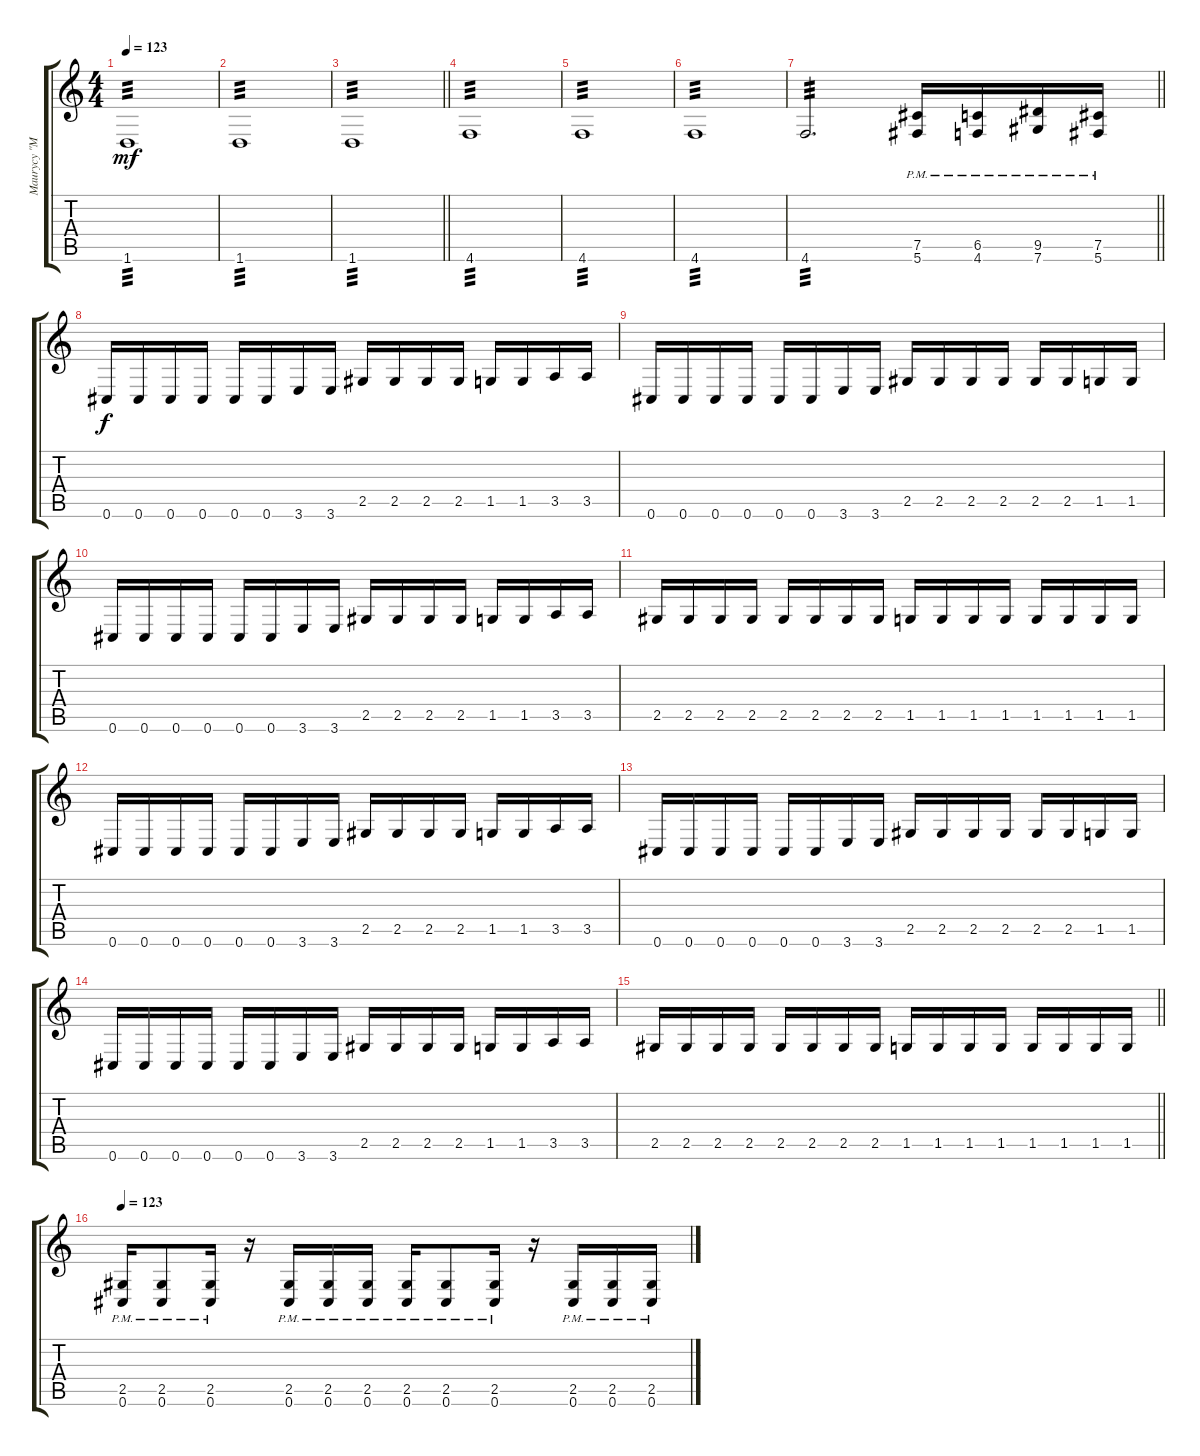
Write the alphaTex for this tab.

\track ("Maurycy \"Mauser\" Stefanowicz (Rythm)" "Maurycy \"M") {instrument overdrivenguitar}
\staff {score tabs}
\tuning (Db4 Ab3 E3 B2 Gb2 Db2) {hide}
\ts (4 4)
\tempo 123
\clef g2
\ks c
1.6.1{tp 3 dy mf} |
1.6.1{tp 3} |
\barLineRight lightlight
1.6.1{tp 3} |
4.6.1{tp 3} |
4.6.1{tp 3} |
4.6.1{tp 3} |
\barLineRight lightlight
4.6.2{d tp 3} (7.5{pm} 5.6{pm}).16 (6.5{pm} 4.6{pm}).16 (9.5{pm} 7.6{pm}).16 (7.5{pm} 5.6{pm}).16 |
0.6.16{dy f} 0.6.16 0.6.16 0.6.16 0.6.16 0.6.16 3.6.16 3.6.16 2.5.16 2.5.16 2.5.16 2.5.16 1.5.16 1.5.16 3.5.16 3.5.16 |
0.6.16 0.6.16 0.6.16 0.6.16 0.6.16 0.6.16 3.6.16 3.6.16 2.5.16 2.5.16 2.5.16 2.5.16 2.5.16 2.5.16 1.5.16 1.5.16 |
0.6.16 0.6.16 0.6.16 0.6.16 0.6.16 0.6.16 3.6.16 3.6.16 2.5.16 2.5.16 2.5.16 2.5.16 1.5.16 1.5.16 3.5.16 3.5.16 |
2.5.16 2.5.16 2.5.16 2.5.16 2.5.16 2.5.16 2.5.16 2.5.16 1.5.16 1.5.16 1.5.16 1.5.16 1.5.16 1.5.16 1.5.16 1.5.16 |
0.6.16 0.6.16 0.6.16 0.6.16 0.6.16 0.6.16 3.6.16 3.6.16 2.5.16 2.5.16 2.5.16 2.5.16 1.5.16 1.5.16 3.5.16 3.5.16 |
0.6.16 0.6.16 0.6.16 0.6.16 0.6.16 0.6.16 3.6.16 3.6.16 2.5.16 2.5.16 2.5.16 2.5.16 2.5.16 2.5.16 1.5.16 1.5.16 |
0.6.16 0.6.16 0.6.16 0.6.16 0.6.16 0.6.16 3.6.16 3.6.16 2.5.16 2.5.16 2.5.16 2.5.16 1.5.16 1.5.16 3.5.16 3.5.16 |
\barLineRight lightlight
2.5.16 2.5.16 2.5.16 2.5.16 2.5.16 2.5.16 2.5.16 2.5.16 1.5.16 1.5.16 1.5.16 1.5.16 1.5.16 1.5.16 1.5.16 1.5.16 |
\tempo 123
(2.5{pm} 0.6{pm}).16 (2.5{pm} 0.6{pm}).8 (2.5{pm} 0.6{pm}).16 r.16 (2.5{pm} 0.6{pm}).16 (2.5{pm} 0.6{pm}).16 (2.5{pm} 0.6{pm}).16 (2.5{pm} 0.6{pm}).16 (2.5{pm} 0.6{pm}).8 (2.5{pm} 0.6{pm}).16 r.16 (2.5{pm} 0.6{pm}).16 (2.5{pm} 0.6{pm}).16 (2.5{pm} 0.6{pm}).16
